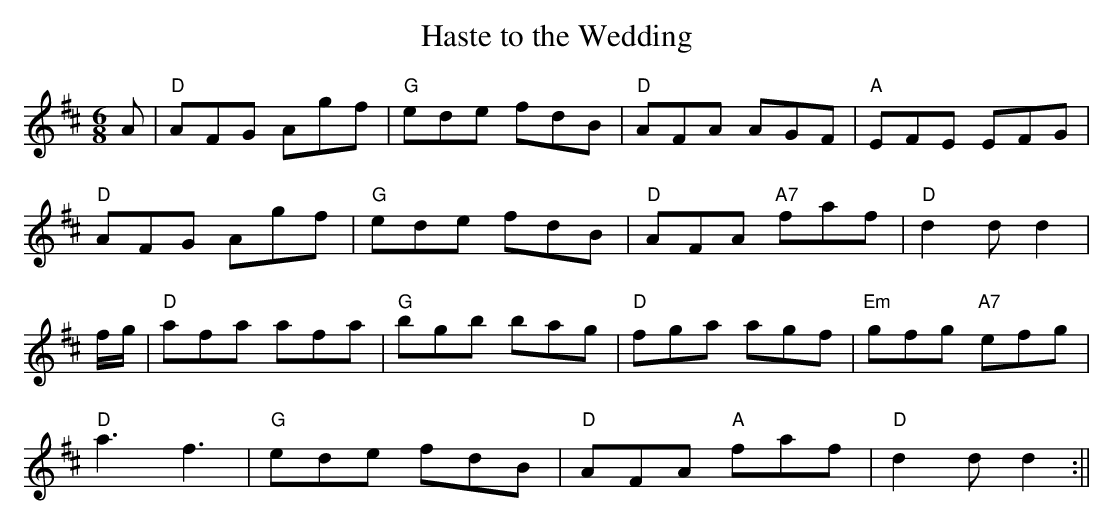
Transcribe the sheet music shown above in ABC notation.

X:1
T:Haste to the Wedding
M:6/8
L:1/8
K:D
A| "D"AFG Agf| "G"ede fdB| "D"AFA AGF | "A"EFE EFG |!
"D"AFG Agf|"G"ede fdB| "D" AFA "A7"faf | "D"d2 d d2 |!
f/g/| "D"afa afa| "G"bgb bag| "D"fga agf| "Em"gfg "A7"efg|!
"D"a3 f3| "G"ede fdB | "D" AFA "A" faf| "D"d2 d d2 :||
